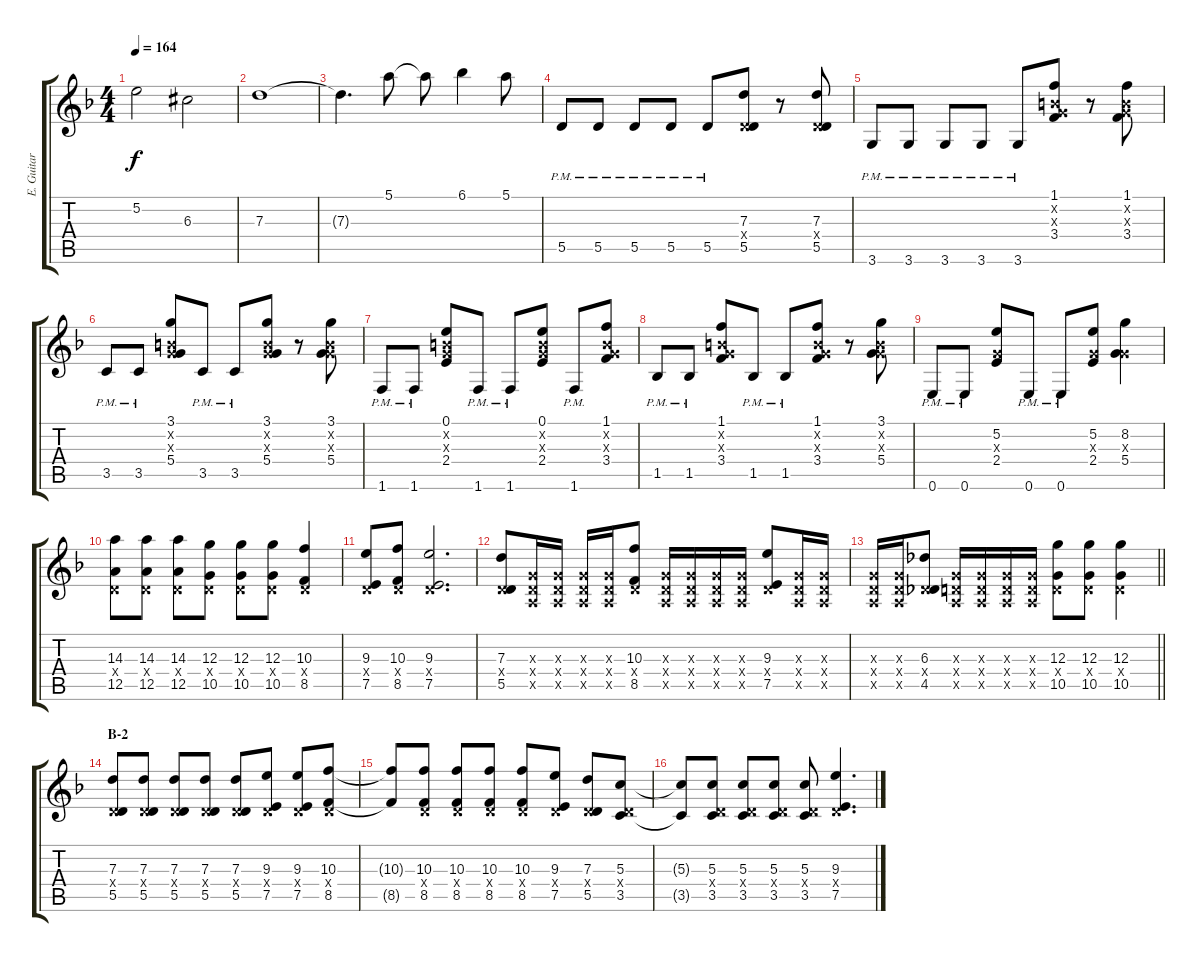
\track ("E. Guitar I" "E. Guitar ") {instrument overdrivenguitar}
\staff {score tabs}
\tuning (E4 B3 G3 D3 A2 E2) {hide}
\ts (4 4)
\tempo 164
\clef g2
\ks f
5.2.2{dy f} 6.3{acc #}.2 |
7.3.1 |
7.3{t}.4{d} 5.1.8 5.1{t}.8 6.1.4 5.1.8 |
5.5{pm}.8 5.5{pm}.8 5.5{pm}.8 5.5{pm}.8 5.5{pm}.8 (7.3 0.4{x} 5.5).8 r.8 (7.3 0.4{x} 5.5).8 |
3.6{pm}.8 3.6{pm}.8 3.6{pm}.8 3.6{pm}.8 3.6{pm}.8 (1.1 0.2{x} 0.3{x} 3.4).8 r.8 (1.1 0.2{x} 0.3{x} 3.4).8 |
3.5{pm}.8 3.5{pm}.8 (3.1 0.2{x} 0.3{x} 5.4).8 3.5{pm}.8 3.5{pm}.8 (3.1 0.2{x} 0.3{x} 5.4).8 r.8 (3.1 0.2{x} 0.3{x} 5.4).8 |
1.6{pm}.8 1.6{pm}.8 (0.1 0.2{x} 0.3{x} 2.4).8 1.6{pm}.8 1.6{pm}.8 (0.1 0.2{x} 0.3{x} 2.4).8 1.6{pm}.8 (1.1 0.2{x} 0.3{x} 3.4).8 |
1.5{pm}.8 1.5{pm}.8 (1.1 0.2{x} 0.3{x} 3.4).8 1.5{pm}.8 1.5{pm}.8 (1.1 0.2{x} 0.3{x} 3.4).8 r.8 (3.1 0.2{x} 0.3{x} 5.4).8 |
0.6{pm}.8 0.6{pm}.8 (5.2 0.3{x} 2.4).8 0.6{pm}.8 0.6{pm}.8 (5.2 0.3{x} 2.4).8 (8.2 0.3{x} 5.4).4 |
(14.3 0.4{x} 12.5).8 (14.3 0.4{x} 12.5).8 (14.3 0.4{x} 12.5).8 (12.3 0.4{x} 10.5).8 (12.3 0.4{x} 10.5).8 (12.3 0.4{x} 10.5).8 (10.3 0.4{x} 8.5).4 |
(9.3 0.4{x} 7.5).8 (10.3 0.4{x} 8.5).8 (9.3 0.4{x} 7.5).2{d} |
(7.3 0.4{x} 5.5).8 (0.3{x} 0.4{x} 0.5{x}).16 (0.3{x} 0.4{x} 0.5{x}).16 (0.3{x} 0.4{x} 0.5{x}).16 (0.3{x} 0.4{x} 0.5{x}).16 (10.3 0.4{x} 8.5).8 (0.3{x} 0.4{x} 0.5{x}).16 (0.3{x} 0.4{x} 0.5{x}).16 (0.3{x} 0.4{x} 0.5{x}).16 (0.3{x} 0.4{x} 0.5{x}).16 (9.3 0.4{x} 7.5).8 (0.3{x} 0.4{x} 0.5{x}).16 (0.3{x} 0.4{x} 0.5{x}).16 |
\barLineRight lightlight
(0.3{x} 0.4{x} 0.5{x}).16 (0.3{x} 0.4{x} 0.5{x}).16 (6.3 0.4{x} 4.5).8 (0.3{x} 0.4{x} 0.5{x}).16 (0.3{x} 0.4{x} 0.5{x}).16 (0.3{x} 0.4{x} 0.5{x}).16 (0.3{x} 0.4{x} 0.5{x}).16 (12.3 0.4{x} 10.5).8 (12.3 0.4{x} 10.5).8 (12.3 0.4{x} 10.5).4 |
\section ("" "B-2")
(7.3 0.4{x} 5.5).8 (7.3 0.4{x} 5.5).8 (7.3 0.4{x} 5.5).8 (7.3 0.4{x} 5.5).8 (7.3 0.4{x} 5.5).8 (9.3 0.4{x} 7.5).8 (9.3 0.4{x} 7.5).8 (10.3 0.4{x} 8.5).8 |
(10.3{t} 8.5{t}).8 (10.3 0.4{x} 8.5).8 (10.3 0.4{x} 8.5).8 (10.3 0.4{x} 8.5).8 (10.3 0.4{x} 8.5).8 (9.3 0.4{x} 7.5).8 (7.3 0.4{x} 5.5).8 (5.3 0.4{x} 3.5).8 |
(5.3{t} 3.5{t}).8 (5.3 0.4{x} 3.5).8 (5.3 0.4{x} 3.5).8 (5.3 0.4{x} 3.5).8 (5.3 0.4{x} 3.5).8 (9.3 0.4{x} 7.5).4{d}
